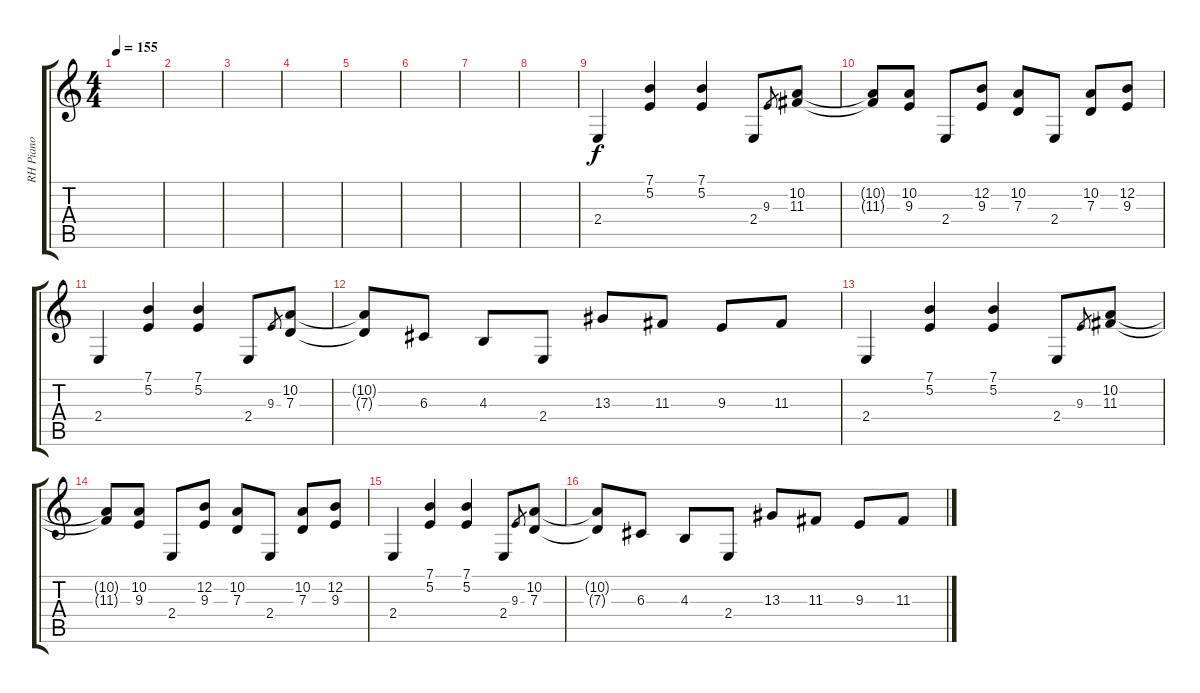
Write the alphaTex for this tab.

\track ("RH Piano" "RH Piano") {instrument acousticgrandpiano}
\staff {score tabs}
\tuning (E4 B3 G3 D3 A2 E2) {hide}
\ts (4 4)
\tempo 155
\clef g2
\ks c
|
|
|
|
|
|
|
|
2.4.4 (7.1 5.2).4 (7.1 5.2).4 2.4.8 9.3.8{gr} (10.2 11.3).8 |
(10.2{t} 11.3{t}).8 (10.2 9.3).8 2.4.8 (12.2 9.3).8 (10.2 7.3).8 2.4.8 (10.2 7.3).8 (12.2 9.3).8 |
2.4.4 (7.1 5.2).4 (7.1 5.2).4 2.4.8 9.3.8{gr} (10.2 7.3).8 |
(10.2{t} 7.3{t}).8 6.3.8 4.3.8 2.4.8 13.3.8 11.3.8 9.3.8 11.3.8 |
2.4.4 (7.1 5.2).4 (7.1 5.2).4 2.4.8 9.3.8{gr} (10.2 11.3).8 |
(10.2{t} 11.3{t}).8 (10.2 9.3).8 2.4.8 (12.2 9.3).8 (10.2 7.3).8 2.4.8 (10.2 7.3).8 (12.2 9.3).8 |
2.4.4 (7.1 5.2).4 (7.1 5.2).4 2.4.8 9.3.8{gr} (10.2 7.3).8 |
(10.2{t} 7.3{t}).8 6.3.8 4.3.8 2.4.8 13.3.8 11.3.8 9.3.8 11.3.8
